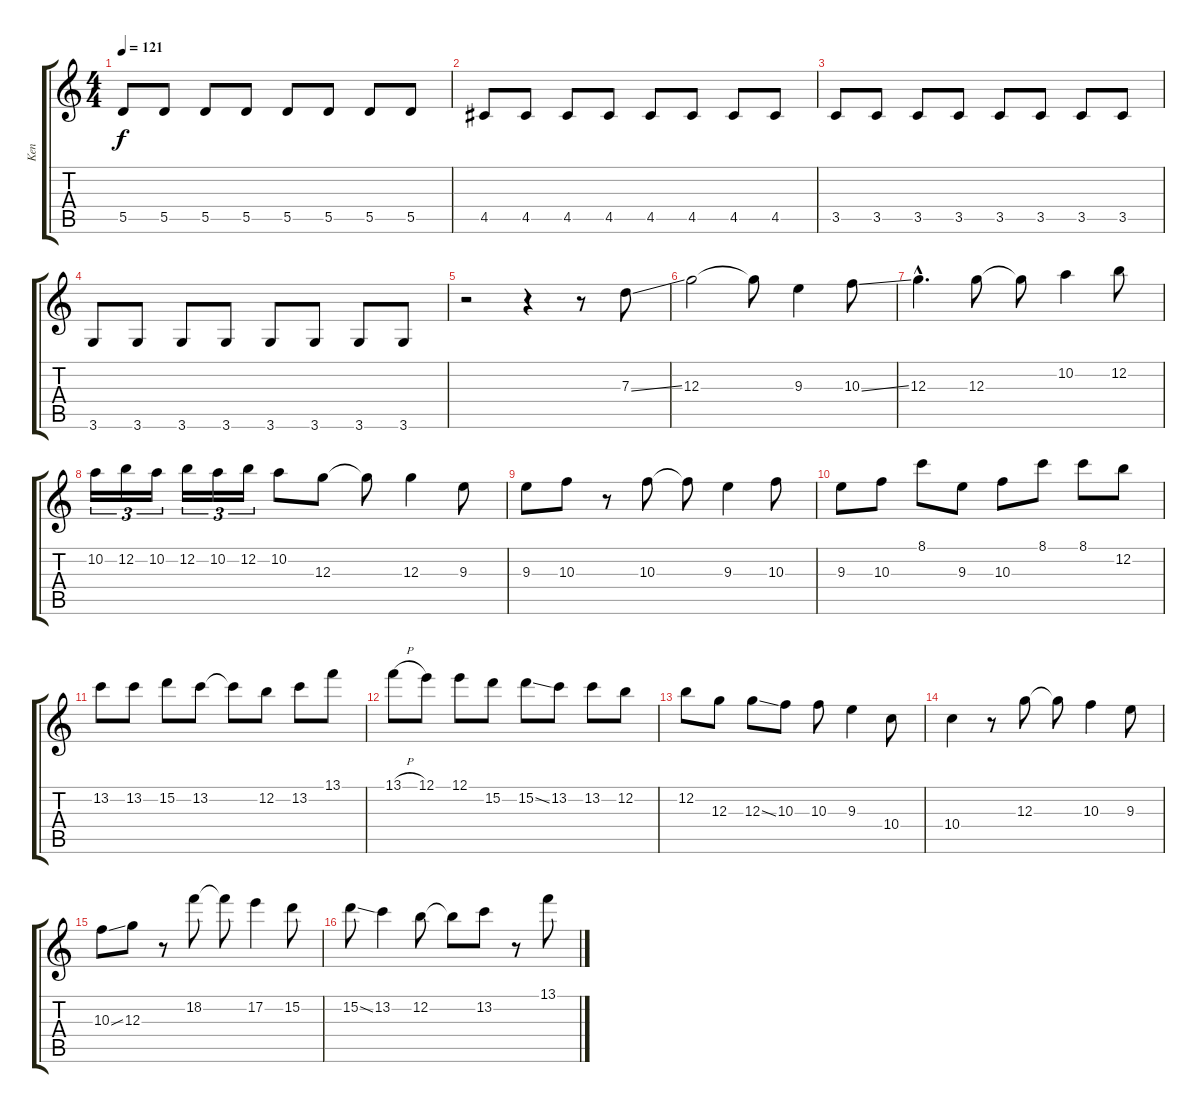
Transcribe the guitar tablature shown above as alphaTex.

\track ("Ken" "Ken") {instrument acousticguitarnylon}
\staff {score tabs}
\tuning (E4 B3 G3 D3 A2 E2) {hide}
\ts (4 4)
\tempo 121
\clef g2
\ks c
5.5.8{dy f} 5.5.8 5.5.8 5.5.8 5.5.8 5.5.8 5.5.8 5.5.8 |
4.5.8 4.5.8 4.5.8 4.5.8 4.5.8 4.5.8 4.5.8 4.5.8 |
3.5.8 3.5.8 3.5.8 3.5.8 3.5.8 3.5.8 3.5.8 3.5.8 |
3.6.8 3.6.8 3.6.8 3.6.8 3.6.8 3.6.8 3.6.8 3.6.8 |
r.2 r.4 r.8 7.3{ss}.8 |
12.3.2 12.3{t}.8 9.3.4 10.3{ss}.8 |
12.3{hac}.4{d} 12.3.8 12.3{t}.8 10.2.4 12.2.8 |
10.2.16{tu (3 2)} 12.2.16{tu (3 2)} 10.2.16{tu (3 2)} 12.2.16{tu (3 2)} 10.2.16{tu (3 2)} 12.2.16{tu (3 2)} 10.2.8 12.3.8 12.3{t}.8 12.3.4 9.3.8 |
9.3.8 10.3.8 r.8 10.3.8 10.3{t}.8 9.3.4 10.3.8 |
9.3.8 10.3.8 8.1.8 9.3.8 10.3.8 8.1.8 8.1.8 12.2.8 |
13.2.8 13.2.8 15.2.8 13.2.8 13.2{t}.8 12.2.8 13.2.8 13.1.8 |
13.1{h}.8 12.1.8 12.1.8 15.2.8 15.2{ss}.8 13.2.8 13.2.8 12.2.8 |
12.2.8 12.3.8 12.3{ss}.8 10.3.8 10.3.8 9.3.4 10.4.8 |
10.4.4 r.8 12.3.8 12.3{t}.8 10.3.4 9.3.8 |
10.3{ss}.8 12.3.8 r.8 18.2.8 18.2{t}.8 17.2.4 15.2.8 |
15.2{ss}.8 13.2.4 12.2.8 12.2{t}.8 13.2.8 r.8 13.1.8
